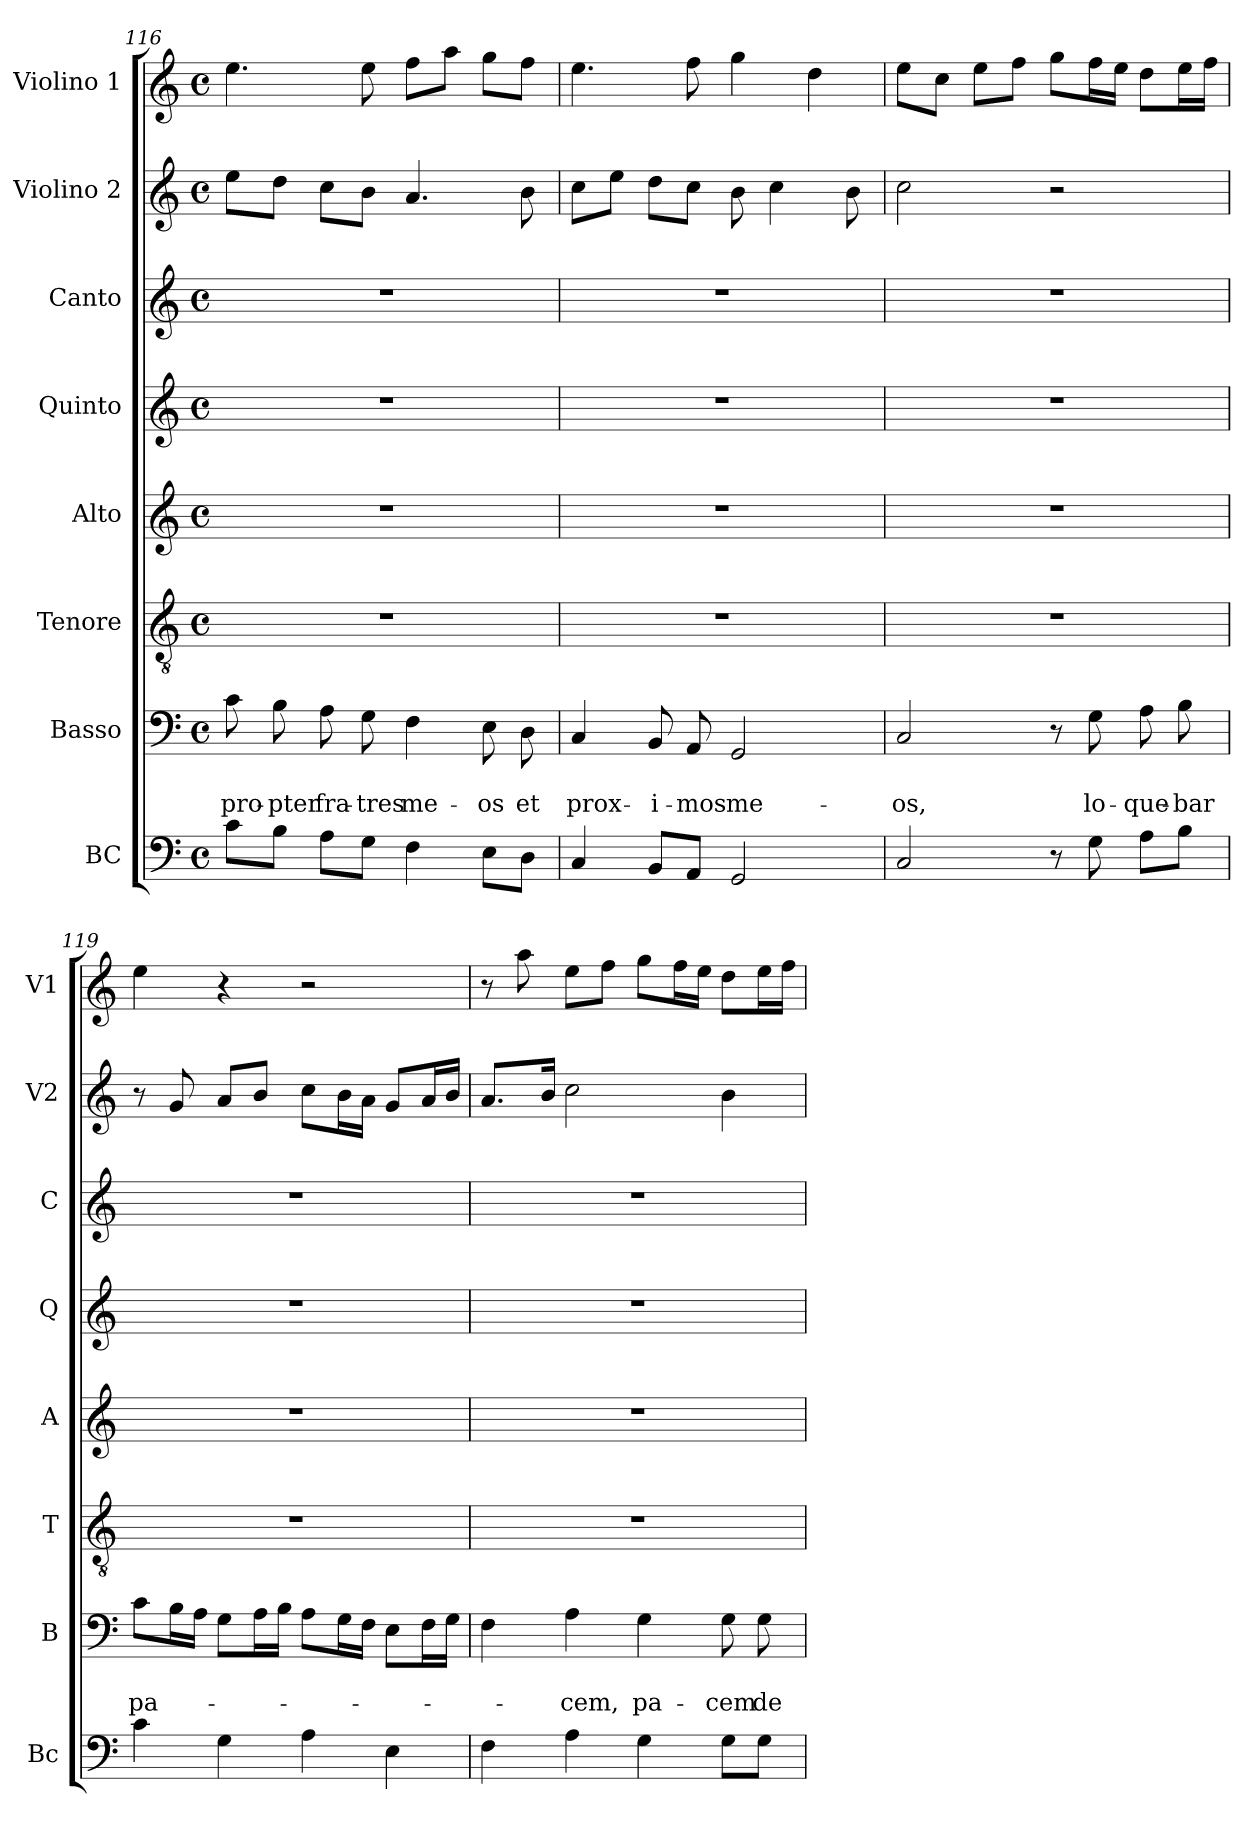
**kern	**kern	**text	**text	**kern	**kern	**kern	**kern	**kern	**kern
*part8	*part7	*part7	*part7	*part6	*part5	*part4	*part3	*part2	*part1
*staff8	*staff7	*staff7	*staff7	*staff6	*staff5	*staff4	*staff3	*staff2	*staff1
*I"BC	*I"Basso	*	*	*I"Tenore	*I"Alto	*I"Quinto	*I"Canto	*I"Violino 2	*I"Violino 1
*I'Bc	*I'B	*	*	*I'T	*I'A	*I'Q	*I'C	*I'V2	*I'V1
*clefF4	*clefF4	*	*	*clefGv2	*clefG2	*clefG2	*clefG2	*clefG2	*clefG2
*k[]	*k[]	*	*	*k[]	*k[]	*k[]	*k[]	*k[]	*k[]
*C:	*C:	*	*	*C:	*C:	*C:	*C:	*C:	*C:
*M4/4	*M4/4	*	*	*M4/4	*M4/4	*M4/4	*M4/4	*M4/4	*M4/4
*met(c)	*met(c)	*	*	*met(c)	*met(c)	*met(c)	*met(c)	*met(c)	*met(c)
=116	=116	=116	=116	=116	=116	=116	=116	=116	=116
!	!	!	!LO:LY:b	!	!	!	!	!	!
8c\L	8c\	.	pro-	1r	1r	1r	1r	8ee\L	4.ee\
!	!	!	!LO:LY:b	!	!	!	!	!	!
8B\J	8B\	.	-pter	.	.	.	.	8dd\J	.
!	!	!	!LO:LY:b	!	!	!	!	!	!
8A\L	8A\	.	fra-	.	.	.	.	8cc\L	.
!	!	!	!LO:LY:b	!	!	!	!	!	!
8G\J	8G\	.	-tres	.	.	.	.	8b\J	8ee\
!	!	!	!LO:LY:b	!	!	!	!	!	!
4F\	4F\	.	me-	.	.	.	.	4.a/	8ff\L
.	.	.	.	.	.	.	.	.	8aa\J
!	!	!	!LO:LY:b	!	!	!	!	!	!
8E\L	8E\	.	-os	.	.	.	.	.	8gg\L
!	!	!	!LO:LY:b	!	!	!	!	!	!
8D\J	8D\	.	et	.	.	.	.	8b\	8ff\J
!!LO:PB:g=z
=117	=117	=117	=117	=117	=117	=117	=117	=117	=117
!	!	!	!LO:LY:b	!	!	!	!	!	!
4C/	4C/	.	prox-	1r	1r	1r	1r	8cc\L	4.ee\
.	.	.	.	.	.	.	.	8ee\J	.
!	!	!	!LO:LY:b	!	!	!	!	!	!
8BB/L	8BB/	.	-i-	.	.	.	.	8dd\L	.
!	!	!	!LO:LY:b	!	!	!	!	!	!
8AA/J	8AA/	.	-mos	.	.	.	.	8cc\J	8ff\
!	!	!	!LO:LY:b	!	!	!	!	!	!
2GG/	2GG/	.	me-	.	.	.	.	8b\	4gg\
.	.	.	.	.	.	.	.	4cc\	.
.	.	.	.	.	.	.	.	.	4dd\
.	.	.	.	.	.	.	.	8b\	.
=118	=118	=118	=118	=118	=118	=118	=118	=118	=118
!	!	!	!LO:LY:b	!	!	!	!	!	!
2C/	2C/	.	-os,	1r	1r	1r	1r	2cc\	8ee\L
.	.	.	.	.	.	.	.	.	8cc\J
.	.	.	.	.	.	.	.	.	8ee\L
.	.	.	.	.	.	.	.	.	8ff\J
8r	8r	.	.	.	.	.	.	2r	8gg\L
!	!	!	!LO:LY:b	!	!	!	!	!	!
8G\	8G\	.	lo-	.	.	.	.	.	16ff\L
.	.	.	.	.	.	.	.	.	16ee\JJ
!	!	!	!LO:LY:b	!	!	!	!	!	!
8A\L	8A\	.	-que-	.	.	.	.	.	8dd\L
!	!	!	!LO:LY:b	!	!	!	!	!	!
8B\J	8B\	.	-bar	.	.	.	.	.	16ee\L
.	.	.	.	.	.	.	.	.	16ff\JJ
=119	=119	=119	=119	=119	=119	=119	=119	=119	=119
!	!	!	!LO:LY:b	!	!	!	!	!	!
4c\	8c\L	.	pa-	1r	1r	1r	1r	8r	4ee\
.	16B\L	.	.	.	.	.	.	8g/	.
.	16A\JJ	.	.	.	.	.	.	.	.
4G\	8G\L	.	.	.	.	.	.	8a/L	4r
.	16A\L	.	.	.	.	.	.	8b/J	.
.	16B\JJ	.	.	.	.	.	.	.	.
4A\	8A\L	.	.	.	.	.	.	8cc\L	2r
.	16G\L	.	.	.	.	.	.	16b\L	.
.	16F\JJ	.	.	.	.	.	.	16a\JJ	.
4E\	8E\L	.	.	.	.	.	.	8g/L	.
.	16F\L	.	.	.	.	.	.	16a/L	.
.	16G\JJ	.	.	.	.	.	.	16b/JJ	.
=120	=120	=120	=120	=120	=120	=120	=120	=120	=120
4F\	4F\	.	.	1r	1r	1r	1r	8.a/L	8r
.	.	.	.	.	.	.	.	.	8aa\
.	.	.	.	.	.	.	.	16b/Jk	.
!	!	!	!LO:LY:b	!	!	!	!	!	!
4A\	4A\	.	-cem,	.	.	.	.	2cc\	8ee\L
.	.	.	.	.	.	.	.	.	8ff\J
!	!	!	!LO:LY:b	!	!	!	!	!	!
4G\	4G\	.	pa-	.	.	.	.	.	8gg\L
.	.	.	.	.	.	.	.	.	16ff\L
.	.	.	.	.	.	.	.	.	16ee\JJ
!	!	!	!LO:LY:b	!	!	!	!	!	!
8G\L	8G\	.	-cem	.	.	.	.	4b\	8dd\L
!	!	!	!LO:LY:b	!	!	!	!	!	!
8G\J	8G\	.	de	.	.	.	.	.	16ee\L
.	.	.	.	.	.	.	.	.	16ff\JJ
=	=	=	=	=	=	=	=	=	=
*-	*-	*-	*-	*-	*-	*-	*-	*-	*-
